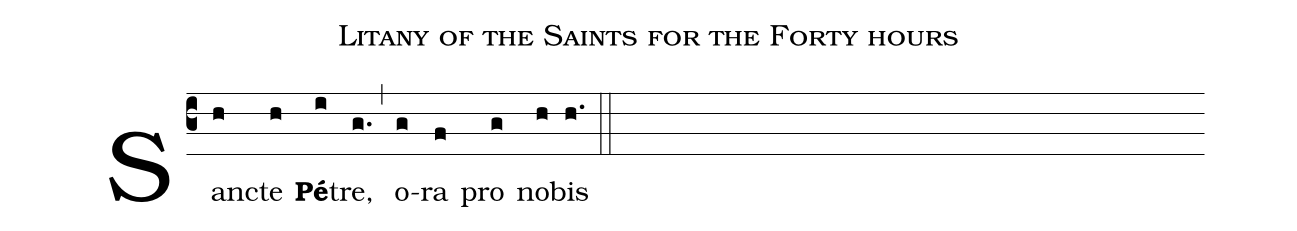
name: Litany of the Saints for the Forty hours;
%%
(c3) San(h)cte(h) <b>Pé</b>(i)tre,(g.) (,) o(g)ra(f) pro(g)
no(h)bis(h.) (::)
